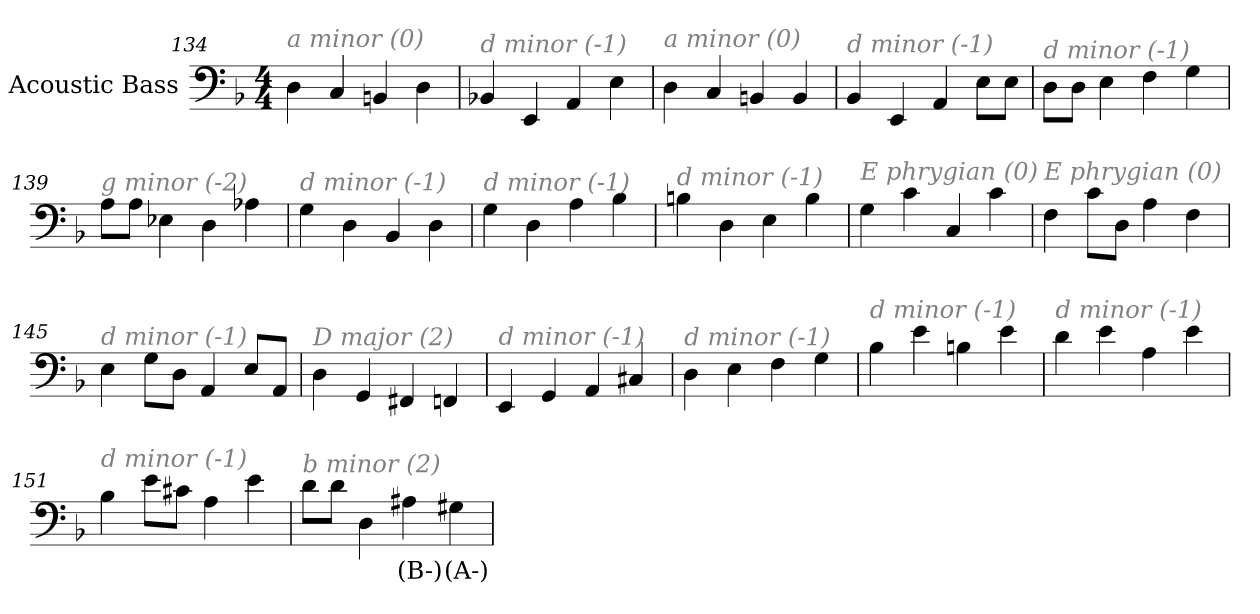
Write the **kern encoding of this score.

**kern	**text
*part1	*part1
*staff1	*staff1
*I"Acoustic Bass	*
*clefF4	*
*ITrd7c12	*
*k[b-]	*
*F:	*
*M4/4	*
=134	=134
!LO:TX:i:color=#808080:t=a minor (0)	!
4DD	.
4CC	.
4BBBn	.
4DD	.
=135	=135
!LO:TX:i:color=#808080:t=d minor (-1)	!
4BBB-X	.
4EEE	.
4AAA	.
4EE	.
=136	=136
!LO:TX:i:color=#808080:t=a minor (0)	!
4DD	.
4CC	.
4BBBn	.
4BBB	.
=137	=137
!LO:TX:i:color=#808080:t=d minor (-1)	!
4BBB-	.
4EEE	.
4AAA	.
8EEL	.
8EEJ	.
=138	=138
!LO:TX:i:color=#808080:t=d minor (-1)	!
8DDL	.
8DDJ	.
4EE	.
4FF	.
4GG	.
=139	=139
!LO:TX:i:color=#808080:t=g minor (-2)	!
8AAL	.
8AAJ	.
4EE-X	.
4DD	.
4AA-X	.
=140	=140
!LO:TX:i:color=#808080:t=d minor (-1)	!
4GG	.
4DD	.
4BBB-	.
4DD	.
=141	=141
!LO:TX:i:color=#808080:t=d minor (-1)	!
4GG	.
4DD	.
4AA	.
4BB-	.
=142	=142
!LO:TX:i:color=#808080:t=d minor (-1)	!
4BBn	.
4DD	.
4EE	.
4BB	.
=143	=143
!LO:TX:i:color=#808080:t=E phrygian (0)	!
4GG	.
4C	.
4CC	.
4C	.
=144	=144
!LO:TX:i:color=#808080:t=E phrygian (0)	!
4FF	.
8CL	.
8DDJ	.
4AA	.
4FF	.
=145	=145
!LO:TX:i:color=#808080:t=d minor (-1)	!
4EE	.
8GGL	.
8DDJ	.
4AAA	.
8EEL	.
8AAAJ	.
=146	=146
!LO:TX:i:color=#808080:t=D major (2)	!
4DD	.
4GGG	.
4FFF#X	.
4FFFn	.
=147	=147
!LO:TX:i:color=#808080:t=d minor (-1)	!
4EEE	.
4GGG	.
4AAA	.
4CC#X	.
=148	=148
!LO:TX:i:color=#808080:t=d minor (-1)	!
4DD	.
4EE	.
4FF	.
4GG	.
=149	=149
!LO:TX:i:color=#808080:t=d minor (-1)	!
4BB-	.
4E	.
4BBn	.
4E	.
=150	=150
!LO:TX:i:color=#808080:t=d minor (-1)	!
4D	.
4E	.
4AA	.
4E	.
=151	=151
!LO:TX:i:color=#808080:t=d minor (-1)	!
4BB-	.
8EL	.
8C#XJ	.
4AA	.
4E	.
=152	=152
!LO:TX:i:color=#808080:t=b minor (2)	!
8DL	.
8DJ	.
4DD	.
4AA#Xi	(B-)
4GG#Xi	(A-)
=	=
*-	*-
